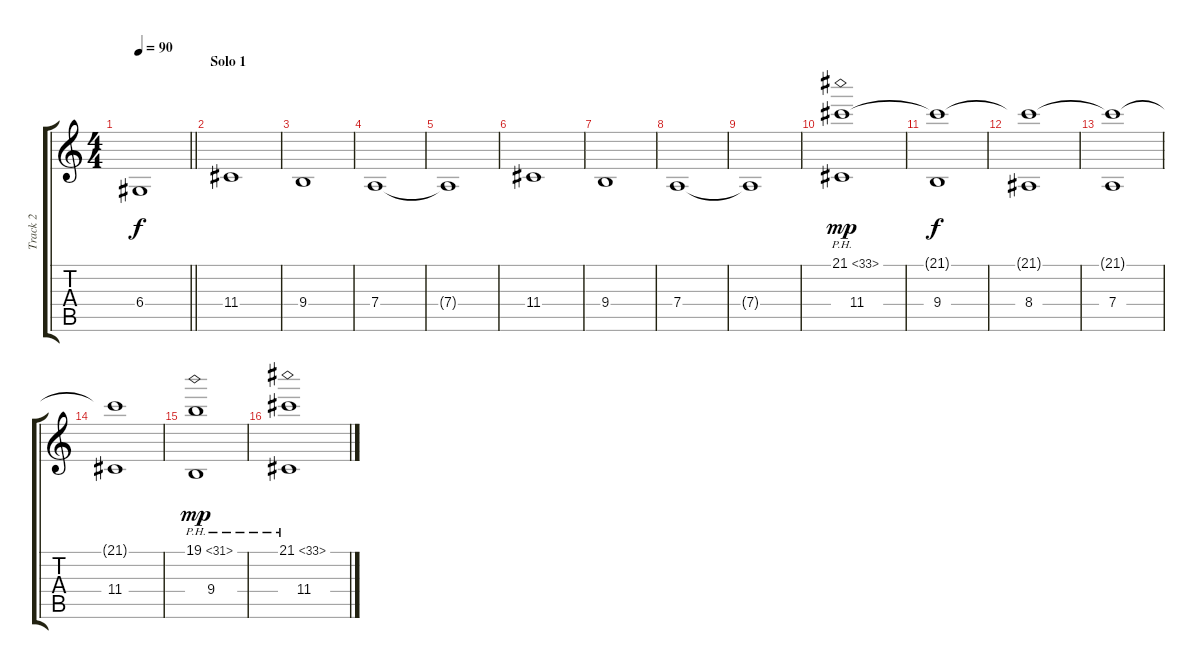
\track ("Track 2" "Track 2") {instrument synthstrings1}
\staff {score tabs}
\tuning (E4 B3 G3 D3 A2 E2) {hide}
\ts (4 4)
\tempo 90
\clef g2
\barLineRight lightlight
\ks c
6.4{t}.1{dy f} |
\section ("" "Solo 1")
11.4.1 |
9.4.1 |
7.4.1 |
7.4{t}.1 |
11.4.1 |
9.4.1 |
7.4.1 |
7.4{t}.1 |
(21.1{ph 12} 11.4).1{dy mp} |
(21.1{t} 9.4).1{dy f} |
(21.1{t} 8.4).1 |
(21.1{t} 7.4).1 |
(21.1{t} 11.4).1 |
(19.1{ph 12} 9.4).1{dy mp} |
(21.1{ph 12} 11.4).1
